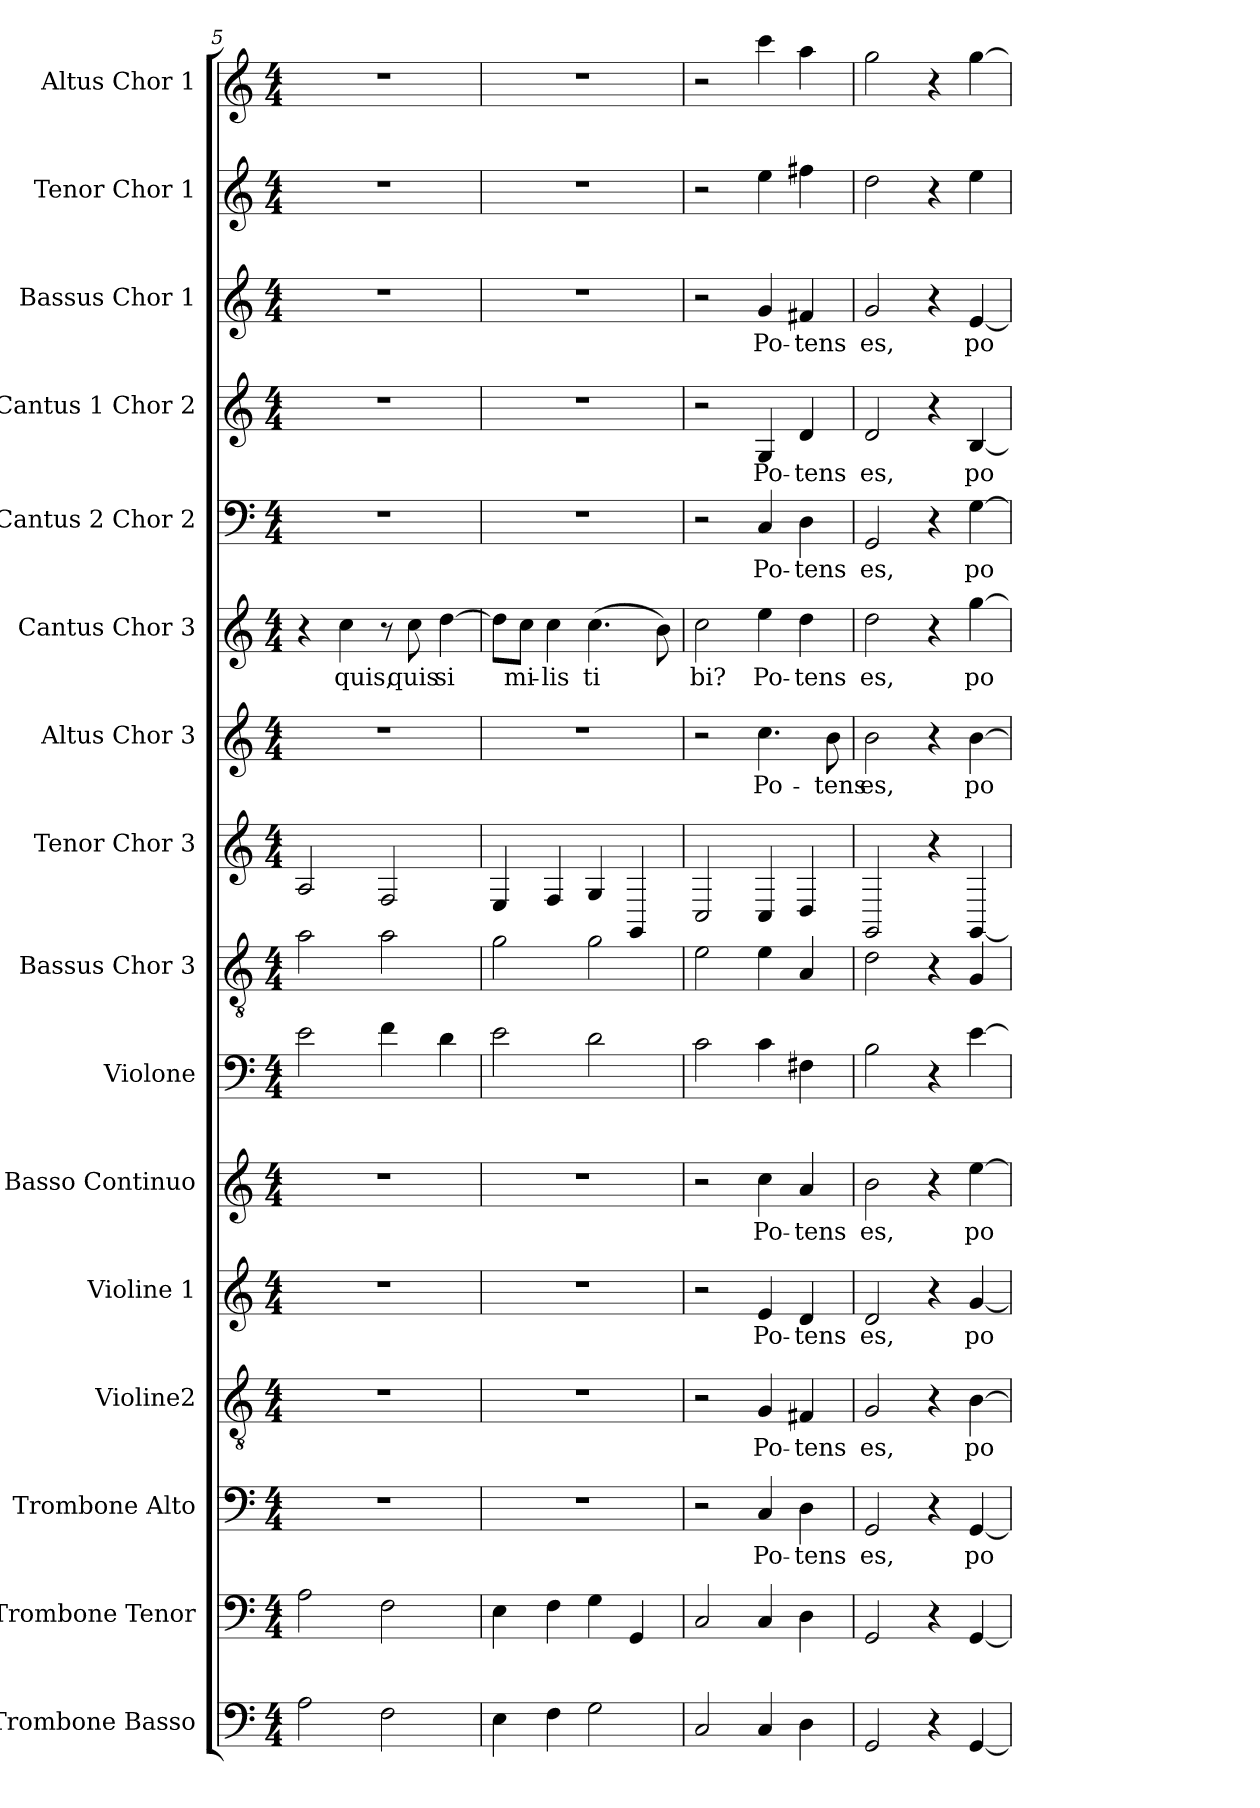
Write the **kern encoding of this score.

**kern	**kern	**kern	**text	**kern	**text	**kern	**text	**kern	**text	**kern	**kern	**kern	**kern	**text	**kern	**text	**kern	**text	**kern	**text	**kern	**text	**kern	**kern
*part16	*part15	*part14	*part14	*part13	*part13	*part12	*part12	*part11	*part11	*part10	*part9	*part8	*part7	*part7	*part6	*part6	*part5	*part5	*part4	*part4	*part3	*part3	*part2	*part1
*staff16	*staff15	*staff14	*staff14	*staff13	*staff13	*staff12	*staff12	*staff11	*staff11	*staff10	*staff9	*staff8	*staff7	*staff7	*staff6	*staff6	*staff5	*staff5	*staff4	*staff4	*staff3	*staff3	*staff2	*staff1
*I"Trombone Basso	*I"Trombone Tenor	*I"Trombone Alto	*	*I"Violine2	*	*I"Violine 1	*	*I"Basso Continuo	*	*I"Violone	*I"Bassus Chor 3	*I"Tenor Chor 3	*I"Altus Chor 3	*	*I"Cantus Chor 3	*	*I"Cantus 2 Chor 2	*	*I"Cantus 1 Chor 2	*	*I"Bassus Chor 1	*	*I"Tenor Chor 1	*I"Altus Chor 1
*	*I'Tromb.-T	*I'Tromb.-A.	*	*I'Vl 2	*	*I'Vl 1	*	*I'bc	*	*I'Violone	*I'B.-Ch. 3	*I'T.-Ch. 3	*I'A.-Ch. 3	*	*I'C.- Ch. 3	*	*I'C 2 Ch. 2	*	*I'C 1 Ch. 2	*	*I'B. - Ch. 1	*	*I'T.- Ch. 1	*I'A.-Chor 1
*clefF4	*clefF4	*clefF4	*	*clefGv2	*	*clefG2	*	*clefG2	*	*clefF4	*clefGv2	*clefG2	*clefG2	*	*clefG2	*	*clefF4	*	*clefG2	*	*clefG2	*	*clefG2	*clefG2
*k[]	*k[]	*k[]	*	*k[]	*	*k[]	*	*k[]	*	*k[]	*k[]	*k[]	*k[]	*	*k[]	*	*k[]	*	*k[]	*	*k[]	*	*k[]	*k[]
*C:	*C:	*C:	*	*C:	*	*C:	*	*C:	*	*C:	*C:	*C:	*C:	*	*C:	*	*C:	*	*C:	*	*C:	*	*C:	*C:
*M4/4	*M4/4	*M4/4	*	*M4/4	*	*M4/4	*	*M4/4	*	*M4/4	*M4/4	*M4/4	*M4/4	*	*M4/4	*	*M4/4	*	*M4/4	*	*M4/4	*	*M4/4	*M4/4
=5	=5	=5	=5	=5	=5	=5	=5	=5	=5	=5	=5	=5	=5	=5	=5	=5	=5	=5	=5	=5	=5	=5	=5	=5
2A	2A	1r	.	1r	.	1r	.	1r	.	2e	2a	2A	1r	.	4r	.	1r	.	1r	.	1r	.	1r	1r
.	.	.	.	.	.	.	.	.	.	.	.	.	.	.	4cc	quis,	.	.	.	.	.	.	.	.
2F	2F	.	.	.	.	.	.	.	.	4f	2a	2F	.	.	8r	.	.	.	.	.	.	.	.	.
.	.	.	.	.	.	.	.	.	.	.	.	.	.	.	8cc	quis	.	.	.	.	.	.	.	.
.	.	.	.	.	.	.	.	.	.	4d	.	.	.	.	[4dd	si	.	.	.	.	.	.	.	.
=6	=6	=6	=6	=6	=6	=6	=6	=6	=6	=6	=6	=6	=6	=6	=6	=6	=6	=6	=6	=6	=6	=6	=6	=6
4E	4E	1r	.	1r	.	1r	.	1r	.	2e	2g	4E	1r	.	8dd\L]	.	1r	.	1r	.	1r	.	1r	1r
.	.	.	.	.	.	.	.	.	.	.	.	.	.	.	8cc\J	mi-	.	.	.	.	.	.	.	.
4F	4F	.	.	.	.	.	.	.	.	.	.	4F	.	.	4cc	lis	.	.	.	.	.	.	.	.
2G	4G	.	.	.	.	.	.	.	.	2d	2g	4G	.	.	(>4.cc	ti	.	.	.	.	.	.	.	.
.	4GG	.	.	.	.	.	.	.	.	.	.	4GG	.	.	.	.	.	.	.	.	.	.	.	.
.	.	.	.	.	.	.	.	.	.	.	.	.	.	.	8b)	.	.	.	.	.	.	.	.	.
=7	=7	=7	=7	=7	=7	=7	=7	=7	=7	=7	=7	=7	=7	=7	=7	=7	=7	=7	=7	=7	=7	=7	=7	=7
2C	2C	2r	.	2r	.	2r	.	2r	.	2c	2e	2C	2r	.	2cc	bi?	2r	.	2r	.	2r	.	2r	2r
4C	4C	4C	Po-	4G	Po-	4e	Po-	4cc	Po-	4c	4e	4C	4.cc	Po-	4ee	Po-	4C	Po-	4G	Po-	4g	Po-	4ee	4ccc
4D	4D	4D	tens	4F#X	tens	4d	tens	4a	tens	4F#X	4A	4D	.	.	4dd	tens	4D	tens	4d	tens	4f#X	tens	4ff#X	4aa
.	.	.	.	.	.	.	.	.	.	.	.	.	8b	tens	.	.	.	.	.	.	.	.	.	.
=8	=8	=8	=8	=8	=8	=8	=8	=8	=8	=8	=8	=8	=8	=8	=8	=8	=8	=8	=8	=8	=8	=8	=8	=8
2GG	2GG	2GG	es,	2G	es,	2d	es,	2b	es,	2B	2d	2GG	2b	es,	2dd	es,	2GG	es,	2d	es,	2g	es,	2dd	2gg
4r	4r	4r	.	4r	.	4r	.	4r	.	4r	4r	4r	4r	.	4r	.	4r	.	4r	.	4r	.	4r	4r
[4GG	[4GG	[4GG	po_-	[4B	po_-	[4g	po_-	[4ee	po_-	[4e	4G	[4GG	[4b	po_-	[4gg	po_-	[4G	po_-	[4B	po_-	[4e	po_-	4ee	[4gg
=	=	=	=	=	=	=	=	=	=	=	=	=	=	=	=	=	=	=	=	=	=	=	=	=
*-	*-	*-	*-	*-	*-	*-	*-	*-	*-	*-	*-	*-	*-	*-	*-	*-	*-	*-	*-	*-	*-	*-	*-	*-
